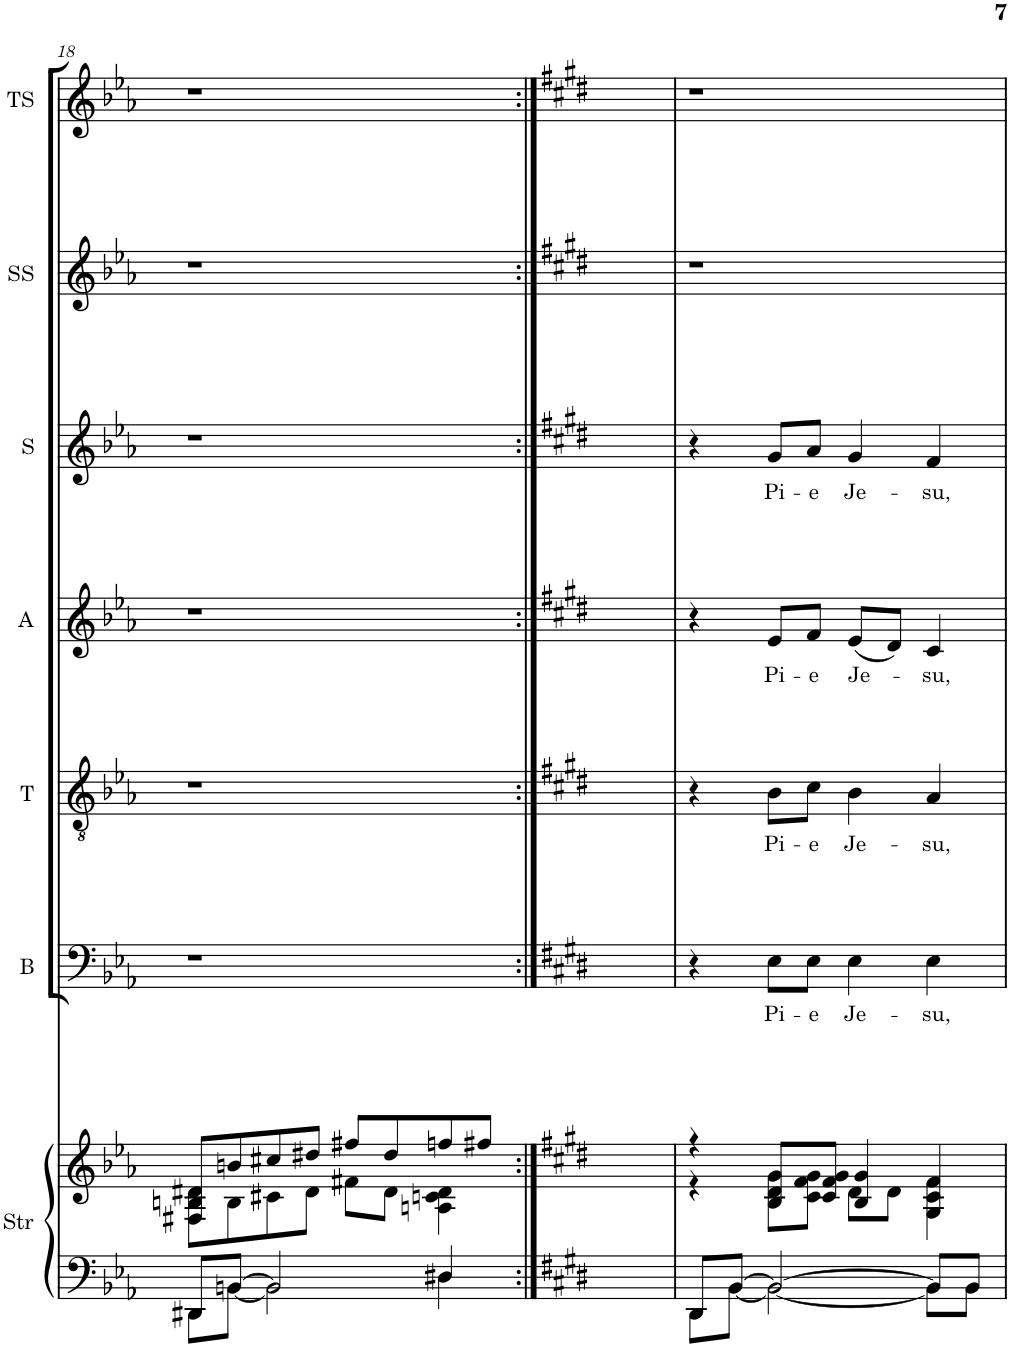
**kern	**kern	**kern	**text	**kern	**text	**kern	**text	**kern	**text	**kern	**kern
*part7	*part7	*part6	*part6	*part5	*part5	*part4	*part4	*part3	*part3	*part2	*part1
*staff8	*staff7	*staff6	*staff6	*staff5	*staff5	*staff4	*staff4	*staff3	*staff3	*staff2	*staff1
*I"Strings	*	*I"Bass	*	*I"Tenor	*	*I"Alto	*	*I"Soprano	*	*I"Soprano solo	*I"Treble solo
*I'Str	*	*I'B	*	*I'T	*	*I'A	*	*I'S	*	*I'SS	*I'TS
!!LO:PB:g=z
*clefF4	*clefG2	*clefF4	*	*clefGv2	*	*clefG2	*	*clefG2	*	*clefG2	*clefG2
*k[f#c#g#d#]	*k[f#c#g#d#]	*k[f#c#g#d#]	*	*k[f#c#g#d#]	*	*k[f#c#g#d#]	*	*k[f#c#g#d#]	*	*k[f#c#g#d#]	*k[f#c#g#d#]
*E:	*E:	*E:	*	*E:	*	*E:	*	*E:	*	*E:	*E:
*M4/4	*M4/4	*M4/4	*	*M4/4	*	*M4/4	*	*M4/4	*	*M4/4	*M4/4
=18	=18	=18	=18	=18	=18	=18	=18	=18	=18	=18	=18
*^	*^	*	*	*	*	*	*	*	*	*	*
8DD#X/L	8DD#\L	8F#X/ 8Bn/ 8d#X/L	8F#\ 8B\ 8d#\L	1r	.	1r	.	1r	.	1r	.	1r	1r
[8BBn/J	[8BB\J	8bn/	8B\	.	.	.	.	.	.	.	.	.	.
2BB/]	2BB\]	8cc#X/	8c#X\	.	.	.	.	.	.	.	.	.	.
.	.	8dd#X/J	8d#\J	.	.	.	.	.	.	.	.	.	.
.	.	8ff#X/L	8f#X\L	.	.	.	.	.	.	.	.	.	.
.	.	8dd#/	8d#\J	.	.	.	.	.	.	.	.	.	.
4D#X/	4D#\	8ffn/	4An\ 4cn\ 4d#\	.	.	.	.	.	.	.	.	.	.
.	.	8ff#X/J	.	.	.	.	.	.	.	.	.	.	.
*v	*v	*	*	*	*	*	*	*	*	*	*	*	*
*	*v	*v	*	*	*	*	*	*	*	*	*	*
=19:|!	=19:|!	=19:|!	=19:|!	=19:|!	=19:|!	=19:|!	=19:|!	=19:|!	=19:|!	=19:|!	=19:|!
*k[f#c#g#d#]	*k[f#c#g#d#]	*k[f#c#g#d#]	*	*k[f#c#g#d#]	*	*k[f#c#g#d#]	*	*k[f#c#g#d#]	*	*k[f#c#g#d#]	*k[f#c#g#d#]
*E:	*E:	*E:	*	*E:	*	*E:	*	*E:	*	*E:	*E:
1ryy	1ryy	1ryy	.	1ryy	.	1ryy	.	1ryy	.	1ryy	1ryy
=20	=20	=20	=20	=20	=20	=20	=20	=20	=20	=20	=20
*^	*^	*	*	*	*	*	*	*	*	*	*
8DD#/L	8DD#\L	4r	4r	4r	.	4r	.	4r	.	4r	.	1r	1r
[8BB/J	[8BB\J	.	.	.	.	.	.	.	.	.	.	.	.
!	!	!	!	!	!LO:LY:b	!	!LO:LY:b	!	!LO:LY:b	!	!LO:LY:b	!	!
2BB/_	2BB\_	8B/ 8d#/ 8g#/L	8B\ 8d#\ 8g#\L	8E\L	Pi-	8B\L	Pi-	8e/L	Pi-	8g#/L	Pi-	.	.
!	!	!	!	!	!LO:LY:b	!	!LO:LY:b	!	!LO:LY:b	!	!LO:LY:b	!	!
.	.	8c#/ 8f#/ 8g#/J	8c#\ 8f#\ 8g#\J	8E\J	-e	8c#\J	-e	8f#/J	-e	8a/J	-e	.	.
!	!	!	!	!	!LO:LY:b	!	!LO:LY:b	!	!LO:LY:b	!	!LO:LY:b	!	!
.	.	4B/ 4g#/	8d#\L	4E\	Je-	4B\	Je-	(<8e/L	Je-	4g#/	Je-	.	.
.	.	.	8d#\J	.	.	.	.	8d#/J)	.	.	.	.	.
!	!	!	!	!	!LO:LY:b	!	!LO:LY:b	!	!LO:LY:b	!	!LO:LY:b	!	!
8BB/L]	8BB\L]	4G#/ 4c#/ 4f#/	4G#\ 4c#\ 4f#\	4E\	-su,	4A/	-su,	4c#/	-su,	4f#/	-su,	.	.
8BB/J	8BB\J	.	.	.	.	.	.	.	.	.	.	.	.
*v	*v	*	*	*	*	*	*	*	*	*	*	*	*
*	*v	*v	*	*	*	*	*	*	*	*	*	*
=	=	=	=	=	=	=	=	=	=	=	=
*-	*-	*-	*-	*-	*-	*-	*-	*-	*-	*-	*-
